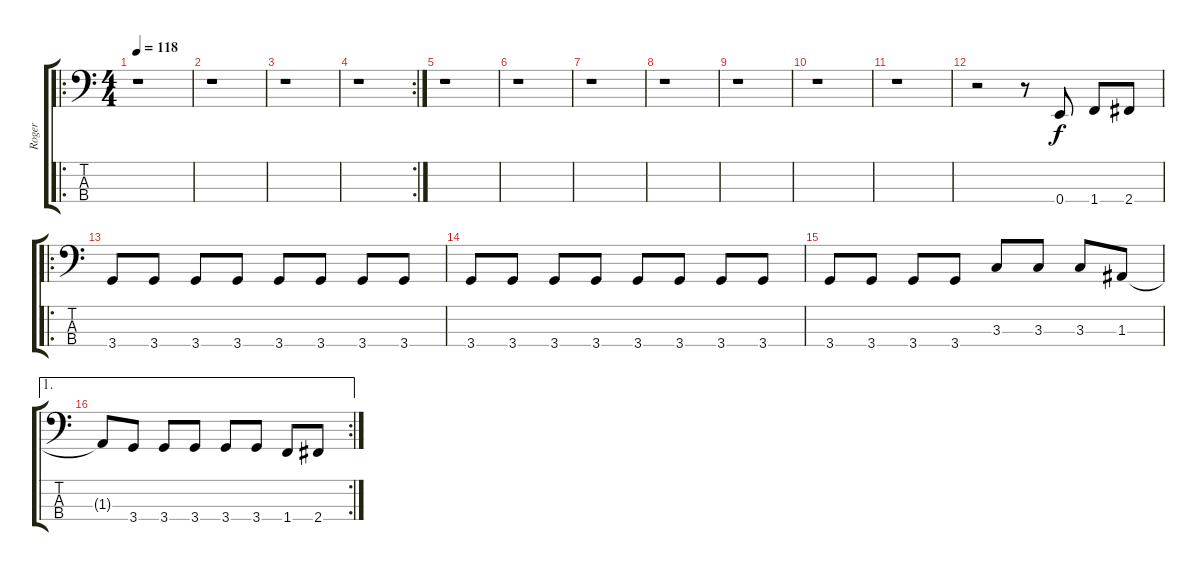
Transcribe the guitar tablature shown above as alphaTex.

\track ("Roger" "Roger") {instrument electricbasspick}
\staff {score tabs}
\tuning (G2 D2 A1 E1) {hide}
\ro
\ts (4 4)
\tempo 118
\clef f4
\ks c
r.1{dy f instrument electricbasspick} |
r.1 |
r.1 |
\rc 2
r.1 |
r.1 |
r.1 |
r.1 |
r.1 |
r.1 |
r.1 |
r.1 |
r.2 r.8 0.4.8 1.4.8 2.4.8 |
\ro
3.4.8 3.4.8 3.4.8 3.4.8 3.4.8 3.4.8 3.4.8 3.4.8 |
3.4.8 3.4.8 3.4.8 3.4.8 3.4.8 3.4.8 3.4.8 3.4.8 |
3.4.8 3.4.8 3.4.8 3.4.8 3.3.8 3.3.8 3.3.8 1.3.8 |
\ae 1
\rc 2
1.3{t}.8 3.4.8 3.4.8 3.4.8 3.4.8 3.4.8 1.4.8 2.4.8
